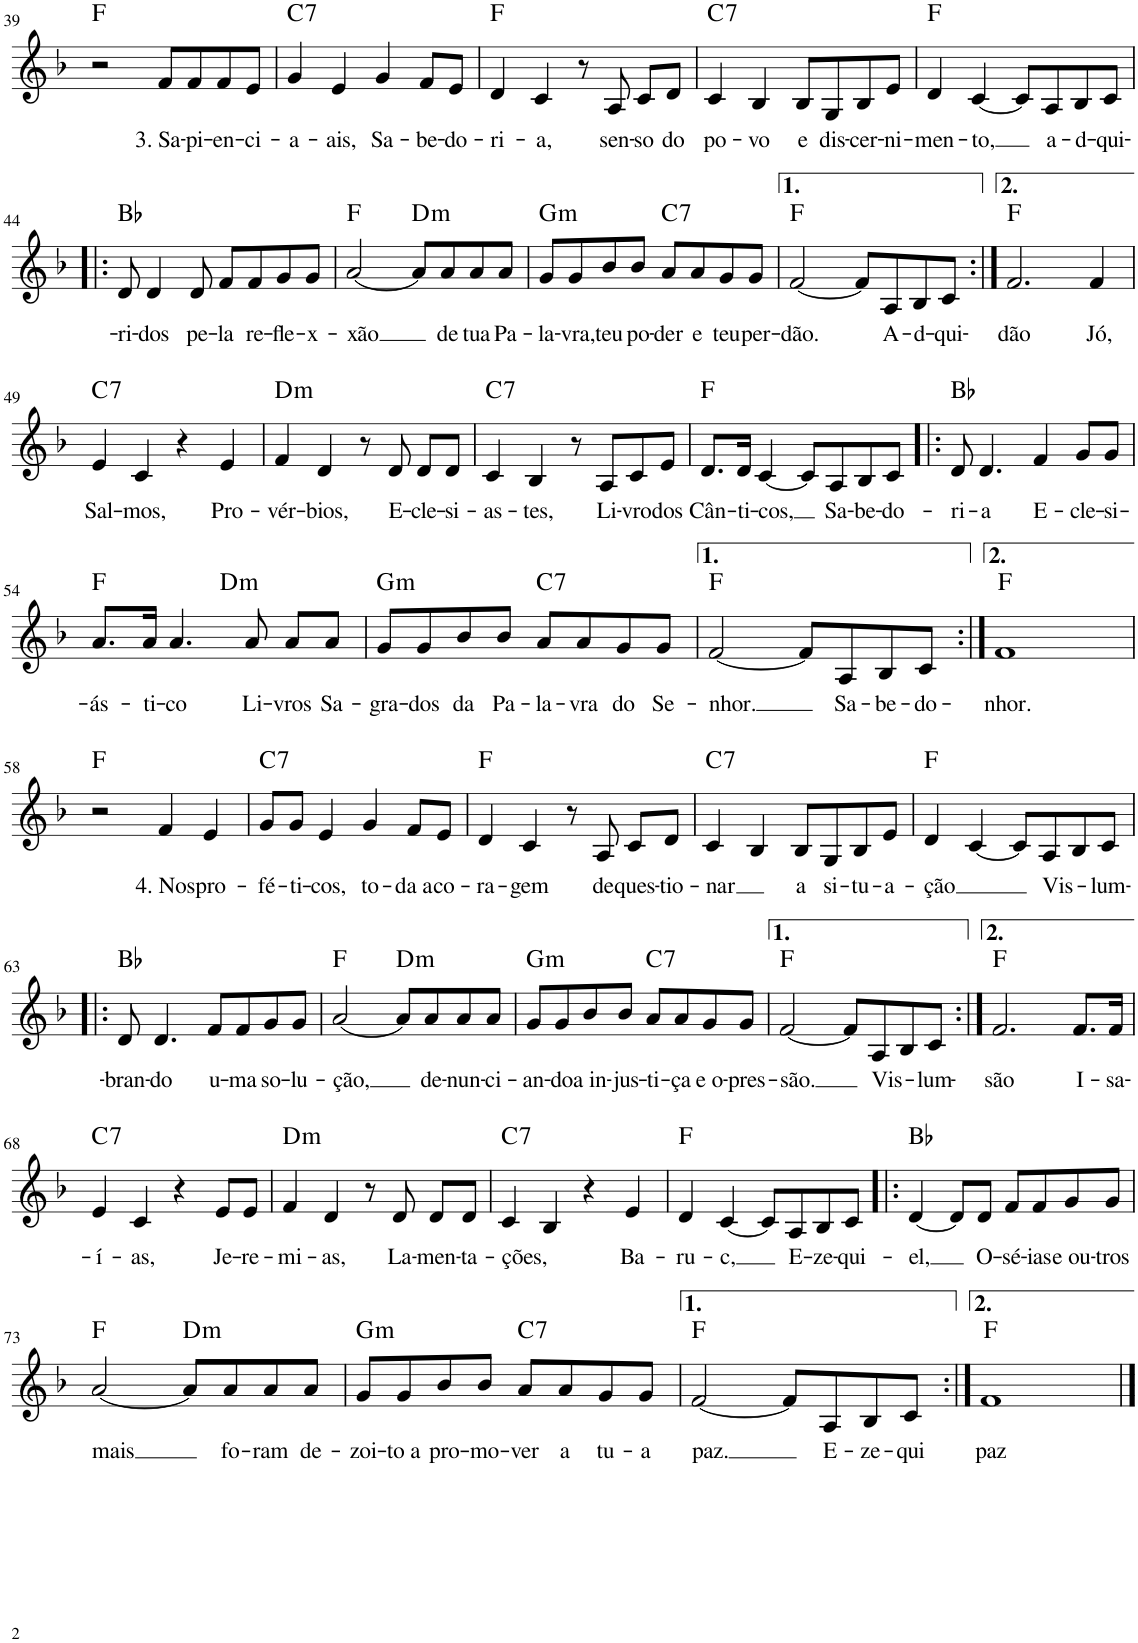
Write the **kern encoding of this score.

**kern	**text	**harte
*part1	*part1	*part1
*staff1	*staff1	*
*I"Voz	*	*
*I'Vo.	*	*
!!LO:PB:g=z
*clefG2	*	*
*k[b-]	*	*
*M4/4	*	*
=39	=39	=39
2r	.	F:maj
!	!LO:LY:b	!
8f/L	3. Sa-	.
!	!LO:LY:b	!
8f/	-pi-	.
!	!LO:LY:b	!
8f/	-en-	.
!	!LO:LY:b	!
8e/J	-ci-	.
=40	=40	=40
!	!LO:LY:b	!LO:H:kt=7
4g/	-a-	C:7
!	!LO:LY:b	!
4e/	-ais,	.
!	!LO:LY:b	!
4g/	Sa-	.
!	!LO:LY:b	!
8f/L	-be-	.
!	!LO:LY:b	!
8e/J	-do-	.
=41	=41	=41
!	!LO:LY:b	!
4d/	-ri-	F:maj
!	!LO:LY:b	!
4c/	-a,	.
8r	.	.
!	!LO:LY:b	!
8A/	sen-	.
!	!LO:LY:b	!
8c/L	-so	.
!	!LO:LY:b	!
8d/J	do	.
=42	=42	=42
!	!LO:LY:b	!LO:H:kt=7
4c/	po-	C:7
!	!LO:LY:b	!
4B-/	-vo	.
!	!LO:LY:b	!
8B-/L	e	.
!	!LO:LY:b	!
8G/	dis-	.
!	!LO:LY:b	!
8B-/	-cer-	.
!	!LO:LY:b	!
8e/J	-ni-	.
=43	=43	=43
!	!LO:LY:b	!
4d/	-men-	F:maj
!	!LO:LY:b	!
[4c/	-to,	.
8c/L]	.	.
!	!LO:LY:b	!
8A/	a-	.
!	!LO:LY:b	!
8B-/	-d-	.
!	!LO:LY:b	!
8c/J	-qui-	.
!!LO:LB:g=z
=44!|:	=44!|:	=44!|:
!	!LO:LY:b	!
8d/	-ri-	Bb:maj
!	!LO:LY:b	!
4d/	-dos	.
!	!LO:LY:b	!
8d/	pe-	.
!	!LO:LY:b	!
8f/L	-la	.
!	!LO:LY:b	!
8f/	re-	.
!	!LO:LY:b	!
8g/	-fle-	.
!	!LO:LY:b	!
8g/J	-x-	.
=45	=45	=45
!	!LO:LY:b	!
[2a/	-xão	F:maj
!	!	!LO:H:kt=m
8a/L]	.	D:min
!	!LO:LY:b	!
8a/	de	.
!	!LO:LY:b	!
8a/	tua	.
!	!LO:LY:b	!
8a/J	Pa-	.
=46	=46	=46
!	!LO:LY:b	!LO:H:kt=m
8g/L	-la-	G:min
!	!LO:LY:b	!
8g/	-vra,	.
!	!LO:LY:b	!
8b-/	teu	.
!	!LO:LY:b	!
8b-/J	po-	.
!	!LO:LY:b	!LO:H:kt=7
8a/L	-der	C:7
!	!LO:LY:b	!
8a/	e	.
!	!LO:LY:b	!
8g/	teu	.
!	!LO:LY:b	!
8g/J	per-	.
=47	=47	=47
!	!LO:LY:b	!
[2f/	-dão.	F:maj
8f/L]	.	.
!	!LO:LY:b	!
8A/	A-	.
!	!LO:LY:b	!
8B-/	-d-	.
!	!LO:LY:b	!
8c/J	-qui-	.
=48:|!	=48:|!	=48:|!
!	!LO:LY:b	!
2.f/	-dão	F:maj
!	!LO:LY:b	!
4f/	-Jó,	.
!!LO:LB:g=z
=49	=49	=49
!	!LO:LY:b	!LO:H:kt=7
4e/	Sal-	C:7
!	!LO:LY:b	!
4c/	-mos,	.
4r	.	.
!	!LO:LY:b	!
4e/	Pro-	.
=50	=50	=50
!	!LO:LY:b	!LO:H:kt=m
4f/	-vér-	D:min
!	!LO:LY:b	!
4d/	-bios,	.
8r	.	.
!	!LO:LY:b	!
8d/	E-	.
!	!LO:LY:b	!
8d/L	-cle-	.
!	!LO:LY:b	!
8d/J	-si-	.
=51	=51	=51
!	!LO:LY:b	!LO:H:kt=7
4c/	-as-	C:7
!	!LO:LY:b	!
4B-/	-tes,	.
8r	.	.
!	!LO:LY:b	!
8A/L	Li-	.
!	!LO:LY:b	!
8c/	-vro	.
!	!LO:LY:b	!
8e/J	dos	.
=52	=52	=52
!	!LO:LY:b	!
8.d/L	Cân-	F:maj
!	!LO:LY:b	!
16d/Jk	-ti-	.
!	!LO:LY:b	!
[4c/	-cos,	.
8c/L]	.	.
!	!LO:LY:b	!
8A/	Sa-	.
!	!LO:LY:b	!
8B-/	-be-	.
!	!LO:LY:b	!
8c/J	-do-	.
=53!|:	=53!|:	=53!|:
!	!LO:LY:b	!
8d/	-ri-	Bb:maj
!	!LO:LY:b	!
4.d/	-a	.
!	!LO:LY:b	!
4f/	-E-	.
!	!LO:LY:b	!
8g/L	-cle-	.
!	!LO:LY:b	!
8g/J	-si-	.
!!LO:LB:g=z
=54	=54	=54
!	!LO:LY:b	!
*^	*	*
8.a/L	2ryy	-ás-	F:maj
!	!	!LO:LY:b	!
16a/Jk	.	-ti-	.
!	!	!LO:LY:b	!
4.a/	.	-co	.
!	!	!	!LO:H:kt=m
.	2ryy	.	D:min
!	!	!LO:LY:b	!
8a/	.	-Li-	.
!	!	!LO:LY:b	!
8a/L	.	-vros	.
!	!	!LO:LY:b	!
8a/J	.	Sa-	.
=55	=55	=55	=55
!	!	!LO:LY:b	!LO:H:kt=m
*v	*v	*	*
8g/L	-gra-	G:min
!	!LO:LY:b	!
8g/	-dos	.
!	!LO:LY:b	!
8b-/	da	.
!	!LO:LY:b	!
8b-/J	Pa-	.
!	!LO:LY:b	!LO:H:kt=7
8a/L	-la-	C:7
!	!LO:LY:b	!
8a/	-vra	.
!	!LO:LY:b	!
8g/	do	.
!	!LO:LY:b	!
8g/J	Se-	.
=56	=56	=56
!	!LO:LY:b	!
[2f/	-nhor.	F:maj
8f/L]	.	.
!	!LO:LY:b	!
8A/	Sa-	.
!	!LO:LY:b	!
8B-/	-be-	.
!	!LO:LY:b	!
8c/J	-do-	.
=57:|!	=57:|!	=57:|!
!	!LO:LY:b	!
1f	-nhor.	F:maj
!!LO:LB:g=z
=58	=58	=58
2r	.	F:maj
!	!LO:LY:b	!
4f/	4. Nos	.
!	!LO:LY:b	!
4e/	pro-	.
=59	=59	=59
!	!LO:LY:b	!LO:H:kt=7
8g/L	-fé-	C:7
!	!LO:LY:b	!
8g/J	-ti-	.
!	!LO:LY:b	!
4e/	-cos,	.
!	!LO:LY:b	!
4g/	to-	.
!	!LO:LY:b	!
8f/L	-da a	.
!	!LO:LY:b	!
8e/J	co-	.
=60	=60	=60
!	!LO:LY:b	!
4d/	-ra-	F:maj
!	!LO:LY:b	!
4c/	-gem	.
8r	.	.
!	!LO:LY:b	!
8A/	de	.
!	!LO:LY:b	!
8c/L	ques-	.
!	!LO:LY:b	!
8d/J	-tio-	.
=61	=61	=61
!	!LO:LY:b	!LO:H:kt=7
4c/	-nar	C:7
4B-/	.	.
!	!LO:LY:b	!
8B-/L	a	.
!	!LO:LY:b	!
8G/	si-	.
!	!LO:LY:b	!
8B-/	-tu-	.
!	!LO:LY:b	!
8e/J	-a-	.
=62	=62	=62
!	!LO:LY:b	!
4d/	-ção	F:maj
[4c/	.	.
8c/L]	.	.
!	!LO:LY:b	!
8A/	Vis-	.
8B-/	.	.
!	!LO:LY:b	!
8c/J	-lum-	.
!!LO:LB:g=z
=63!|:	=63!|:	=63!|:
!	!LO:LY:b	!
8d/	-bran-	Bb:maj
!	!LO:LY:b	!
4.d/	-do	.
!	!LO:LY:b	!
8f/L	-u-	.
!	!LO:LY:b	!
8f/	-ma	.
!	!LO:LY:b	!
8g/	so-	.
!	!LO:LY:b	!
8g/J	-lu-	.
=64	=64	=64
!	!LO:LY:b	!
[2a/	-ção,	F:maj
!	!	!LO:H:kt=m
8a/L]	.	D:min
!	!LO:LY:b	!
8a/	de-	.
!	!LO:LY:b	!
8a/	-nun-	.
!	!LO:LY:b	!
8a/J	-ci-	.
=65	=65	=65
!	!LO:LY:b	!LO:H:kt=m
8g/L	-an-	G:min
!	!LO:LY:b	!
8g/	-do	.
!	!LO:LY:b	!
8b-/	a in-	.
!	!LO:LY:b	!
8b-/J	-jus-	.
!	!LO:LY:b	!LO:H:kt=7
8a/L	-ti-	C:7
!	!LO:LY:b	!
8a/	-ça	.
!	!LO:LY:b	!
8g/	e o-	.
!	!LO:LY:b	!
8g/J	-pres-	.
=66	=66	=66
!	!LO:LY:b	!
[2f/	-são.	F:maj
8f/L]	.	.
!	!LO:LY:b	!
8A/	Vis-	.
8B-/	.	.
!	!LO:LY:b	!
8c/J	-lum-	.
=67:|!	=67:|!	=67:|!
!	!LO:LY:b	!
2.f/	-são	F:maj
!	!LO:LY:b	!
8.f/L	-I-	.
!	!LO:LY:b	!
16f/Jk	-sa-	.
!!LO:LB:g=z
=68	=68	=68
!	!LO:LY:b	!LO:H:kt=7
4e/	-í-	C:7
!	!LO:LY:b	!
4c/	-as,	.
4r	.	.
!	!LO:LY:b	!
8e/L	-Je-	.
!	!LO:LY:b	!
8e/J	-re-	.
=69	=69	=69
!	!LO:LY:b	!LO:H:kt=m
4f/	-mi-	D:min
!	!LO:LY:b	!
4d/	-as,	.
8r	.	.
!	!LO:LY:b	!
8d/	La-	.
!	!LO:LY:b	!
8d/L	-men-	.
!	!LO:LY:b	!
8d/J	-ta-	.
=70	=70	=70
!	!LO:LY:b	!LO:H:kt=7
4c/	-ções,	C:7
4B-/	.	.
4r	.	.
!	!LO:LY:b	!
4e/	Ba-	.
=71	=71	=71
!	!LO:LY:b	!
4d/	-ru-	F:maj
!	!LO:LY:b	!
[4c/	-c,	.
8c/L]	.	.
!	!LO:LY:b	!
8A/	E-	.
!	!LO:LY:b	!
8B-/	-ze-	.
!	!LO:LY:b	!
8c/J	-qui-	.
=72!|:	=72!|:	=72!|:
!	!LO:LY:b	!
[4d/	-el,	Bb:maj
8d/L]	.	.
!	!LO:LY:b	!
8d/J	O-	.
!	!LO:LY:b	!
8f/L	-sé-	.
!	!LO:LY:b	!
8f/	-ias	.
!	!LO:LY:b	!
8g/	e ou-	.
!	!LO:LY:b	!
8g/J	-tros	.
!!LO:LB:g=z
=73	=73	=73
!	!LO:LY:b	!
[2a/	mais	F:maj
!	!	!LO:H:kt=m
8a/L]	.	D:min
!	!LO:LY:b	!
8a/	fo-	.
!	!LO:LY:b	!
8a/	-ram	.
!	!LO:LY:b	!
8a/J	de-	.
=74	=74	=74
!	!LO:LY:b	!LO:H:kt=m
8g/L	-zoi-	G:min
!	!LO:LY:b	!
8g/	-to a	.
!	!LO:LY:b	!
8b-/	pro-	.
!	!LO:LY:b	!
8b-/J	-mo-	.
!	!LO:LY:b	!LO:H:kt=7
8a/L	-ver	C:7
!	!LO:LY:b	!
8a/	a	.
!	!LO:LY:b	!
8g/	tu-	.
!	!LO:LY:b	!
8g/J	-a	.
=75	=75	=75
!	!LO:LY:b	!
[2f/	paz.	F:maj
8f/L]	.	.
!	!LO:LY:b	!
8A/	E-	.
!	!LO:LY:b	!
8B-/	-ze-	.
!	!LO:LY:b	!
8c/J	-qui	.
=76:|!	=76:|!	=76:|!
!	!LO:LY:b	!
1f	paz	F:maj
==	==	==
*-	*-	*-
